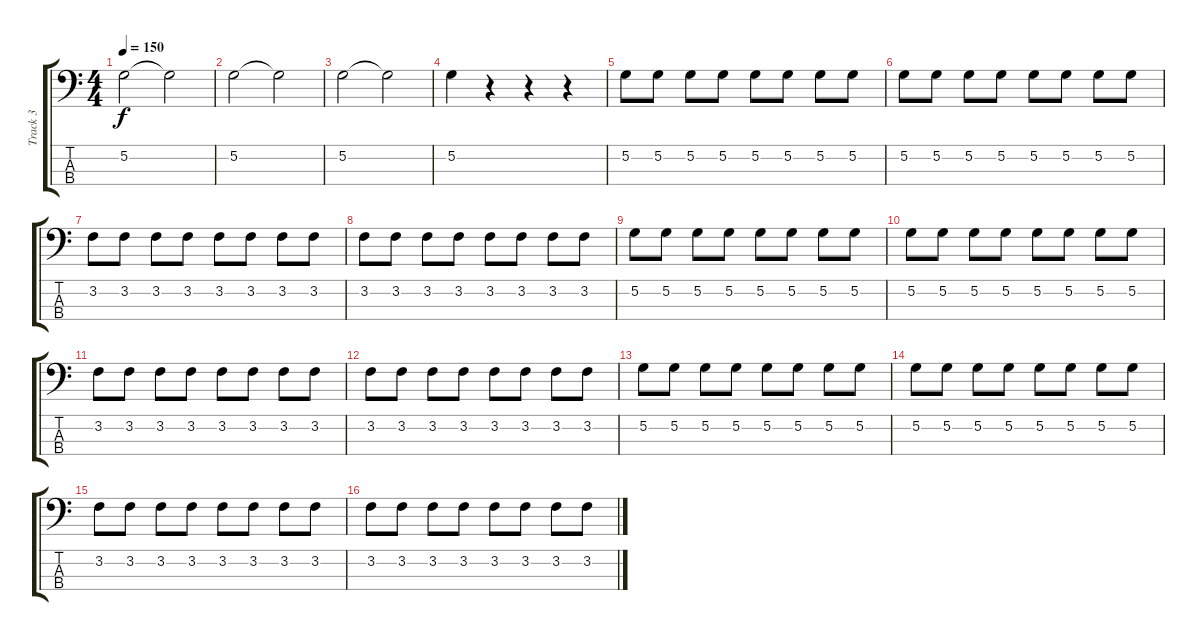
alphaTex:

\track ("Track 3" "Track 3") {instrument electricbasspick}
\staff {score tabs}
\tuning (G2 D2 A1 E1) {hide}
\ts (4 4)
\tempo 150
\clef f4
\ks c
5.2.2{dy f instrument electricbasspick} 5.2{t}.2 |
5.2.2 5.2{t}.2 |
5.2.2 5.2{t}.2 |
5.2.4 r.4 r.4 r.4 |
5.2.8 5.2.8 5.2.8 5.2.8 5.2.8 5.2.8 5.2.8 5.2.8 |
5.2.8 5.2.8 5.2.8 5.2.8 5.2.8 5.2.8 5.2.8 5.2.8 |
3.2.8 3.2.8 3.2.8 3.2.8 3.2.8 3.2.8 3.2.8 3.2.8 |
3.2.8 3.2.8 3.2.8 3.2.8 3.2.8 3.2.8 3.2.8 3.2.8 |
5.2.8 5.2.8 5.2.8 5.2.8 5.2.8 5.2.8 5.2.8 5.2.8 |
5.2.8 5.2.8 5.2.8 5.2.8 5.2.8 5.2.8 5.2.8 5.2.8 |
3.2.8 3.2.8 3.2.8 3.2.8 3.2.8 3.2.8 3.2.8 3.2.8 |
3.2.8 3.2.8 3.2.8 3.2.8 3.2.8 3.2.8 3.2.8 3.2.8 |
5.2.8 5.2.8 5.2.8 5.2.8 5.2.8 5.2.8 5.2.8 5.2.8 |
5.2.8 5.2.8 5.2.8 5.2.8 5.2.8 5.2.8 5.2.8 5.2.8 |
3.2.8 3.2.8 3.2.8 3.2.8 3.2.8 3.2.8 3.2.8 3.2.8 |
3.2.8 3.2.8 3.2.8 3.2.8 3.2.8 3.2.8 3.2.8 3.2.8
